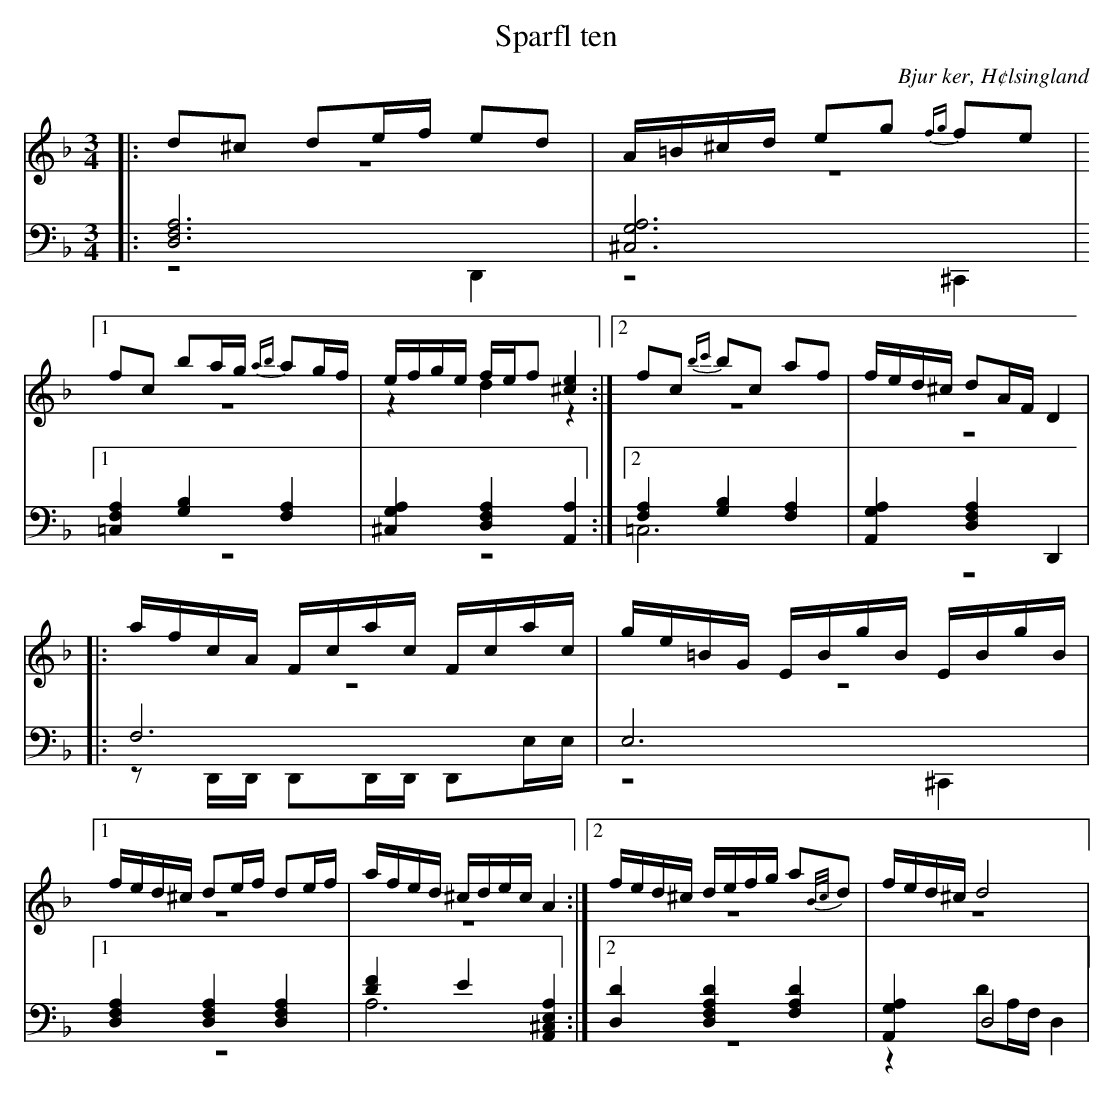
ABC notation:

X:1
T: Sparfl ten
O: Bjur ker, H¢lsingland
M: 3/4
L: 1/8
K: Dm
V:1
V:2 merge
V:3
V:4 merge
V:1
|:d^c de/f/ ed|A/=B/^c/d/ eg {fg}fe|1 fc ba/g/ {ab}ag/f/| e/f/g/e/ f/e/f [^c2e2]:|2 fc {bc'}bc af|f/e/d/^c/ dA/F/ D2|
|:a/f/c/A/  F/c/a/c/ F/c/a/c/|g/e/=B/G/  E/B/g/B/  E/B/g/B/|1 f/e/d/^c/ de/f/ de/f/|a/f/e/d/ ^c/d/e/c/ A2:|2 f/e/d/^c/ d/e/f/g/ a{B/c/}d|f/e/d/^c/ d4|
V:2
|:z6|z6|1 z6|z2 d2 z2:|2 z6|z6|
|:z6|z6|1 z6|z6:|2 z6|z6|
V:3 clef=bass
|:[D,6F,6A,6]|[^C,6G,6A,6]|1 [=C,2F,2A,2] [G,2B,2] [F,2A,2]|[^C,2G,2A,2] [D,2F,2A,2] [A,,2A,2]:|2 [F,2A,2] [G,2B,2] [F,2A,2]|[A,,2G,2A,2] [D,2F,2A,2] D,,2|
|:F,6|E,6|1 [D,2F,2A,2] [D,2F,2A,2] [D,2F,2A,2]|[D2F2] E2 [A,,2^C,2E,2A,2]:|2 [D,2D2] [D,2F,2A,2D2] [F,2A,2D2]|[A,,2G,2A,2] D,4|
V:4 clef=bass
|:z4 D,,2|z4 ^C,,2|1 z6|z6:|2 =C,6|z6|
|:zD,,/D,,/ D,,D,,/D,,/ D,,E,/E,/|z4 ^C,,2|1 z6|A,6:|2 z6|z2 DA,/F,/ D,2|
